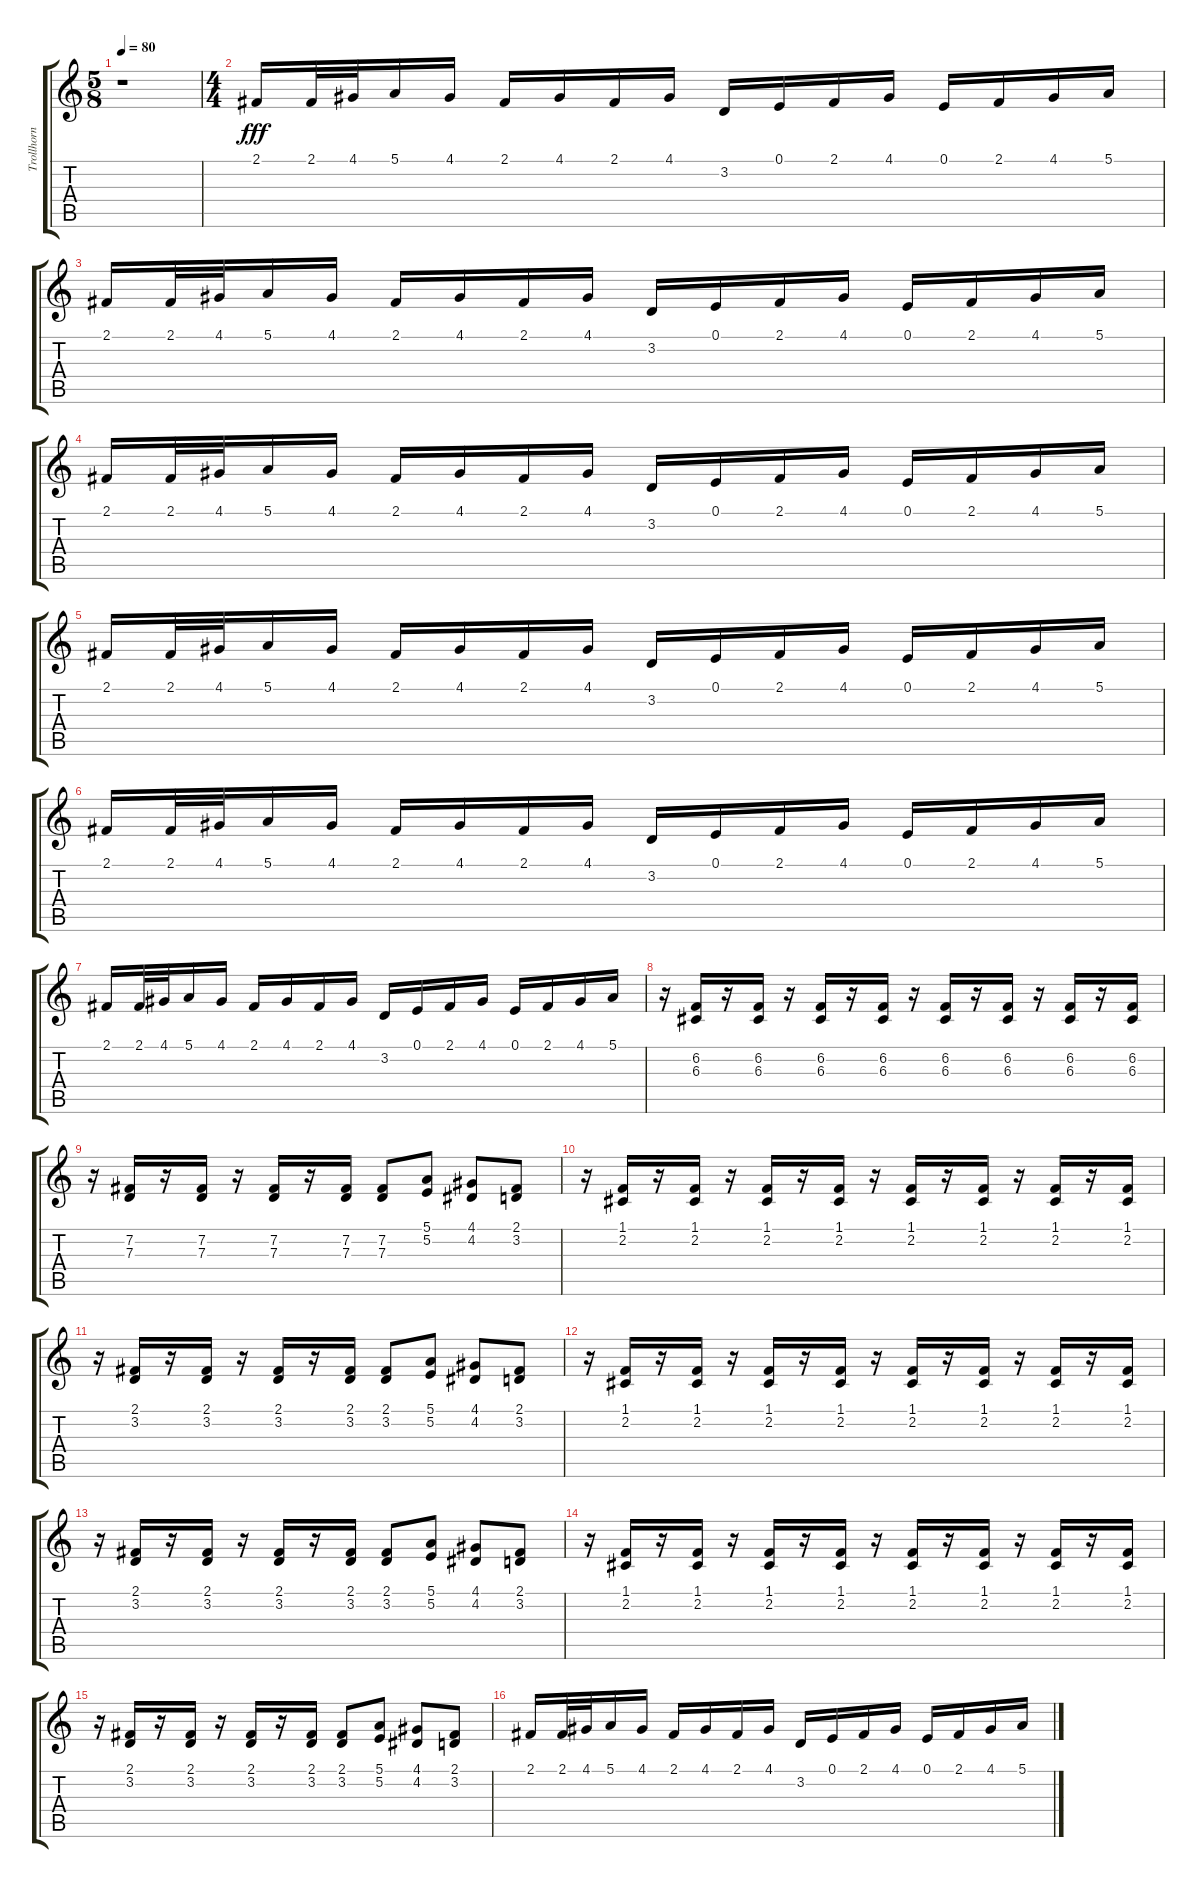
\track ("Trollhorn" "Trollhorn") {instrument harpsichord}
\staff {score tabs}
\tuning (E4 B3 G3 D3 A2 E2) {hide}
\ts (5 8)
\tempo 80
\clef g2
\ks c
r.1{dy fff instrument harpsichord} |
\ts (4 4)
2.1.16 2.1.32 4.1.32 5.1.16 4.1.16 2.1.16 4.1.16 2.1.16 4.1.16 3.2.16 0.1.16 2.1.16 4.1.16 0.1.16 2.1.16 4.1.16 5.1.16 |
2.1.16 2.1.32 4.1.32 5.1.16 4.1.16 2.1.16 4.1.16 2.1.16 4.1.16 3.2.16 0.1.16 2.1.16 4.1.16 0.1.16 2.1.16 4.1.16 5.1.16 |
2.1.16 2.1.32 4.1.32 5.1.16 4.1.16 2.1.16 4.1.16 2.1.16 4.1.16 3.2.16 0.1.16 2.1.16 4.1.16 0.1.16 2.1.16 4.1.16 5.1.16 |
2.1.16 2.1.32 4.1.32 5.1.16 4.1.16 2.1.16 4.1.16 2.1.16 4.1.16 3.2.16 0.1.16 2.1.16 4.1.16 0.1.16 2.1.16 4.1.16 5.1.16 |
2.1.16 2.1.32 4.1.32 5.1.16 4.1.16 2.1.16 4.1.16 2.1.16 4.1.16 3.2.16 0.1.16 2.1.16 4.1.16 0.1.16 2.1.16 4.1.16 5.1.16 |
2.1.16 2.1.32 4.1.32 5.1.16 4.1.16 2.1.16 4.1.16 2.1.16 4.1.16 3.2.16 0.1.16 2.1.16 4.1.16 0.1.16 2.1.16 4.1.16 5.1.16 |
r.16 (6.2 6.3).16{instrument accordion} r.16 (6.2 6.3).16 r.16 (6.2 6.3).16 r.16 (6.2 6.3).16 r.16 (6.2 6.3).16 r.16 (6.2 6.3).16 r.16 (6.2 6.3).16 r.16 (6.2 6.3).16 |
r.16 (7.2 7.3).16{instrument accordion} r.16 (7.2 7.3).16 r.16 (7.2 7.3).16 r.16 (7.2 7.3).16 (7.2 7.3).8 (5.1 5.2).8 (4.1 4.2).8 (2.1 3.2).8 |
r.16 (1.1 2.2).16{instrument accordion} r.16 (1.1 2.2).16 r.16 (1.1 2.2).16 r.16 (1.1 2.2).16 r.16 (1.1 2.2).16 r.16 (1.1 2.2).16 r.16 (1.1 2.2).16 r.16 (1.1 2.2).16 |
r.16 (2.1 3.2).16{instrument accordion} r.16 (2.1 3.2).16 r.16 (2.1 3.2).16 r.16 (2.1 3.2).16 (2.1 3.2).8 (5.1 5.2).8 (4.1 4.2).8 (2.1 3.2).8 |
r.16 (1.1 2.2).16{instrument accordion} r.16 (1.1 2.2).16 r.16 (1.1 2.2).16 r.16 (1.1 2.2).16 r.16 (1.1 2.2).16 r.16 (1.1 2.2).16 r.16 (1.1 2.2).16 r.16 (1.1 2.2).16 |
r.16 (2.1 3.2).16{instrument accordion} r.16 (2.1 3.2).16 r.16 (2.1 3.2).16 r.16 (2.1 3.2).16 (2.1 3.2).8 (5.1 5.2).8 (4.1 4.2).8 (2.1 3.2).8 |
r.16 (1.1 2.2).16{instrument accordion} r.16 (1.1 2.2).16 r.16 (1.1 2.2).16 r.16 (1.1 2.2).16 r.16 (1.1 2.2).16 r.16 (1.1 2.2).16 r.16 (1.1 2.2).16 r.16 (1.1 2.2).16 |
r.16 (2.1 3.2).16{instrument accordion} r.16 (2.1 3.2).16 r.16 (2.1 3.2).16 r.16 (2.1 3.2).16 (2.1 3.2).8 (5.1 5.2).8 (4.1 4.2).8 (2.1 3.2).8 |
2.1.16{instrument harpsichord} 2.1.32 4.1.32 5.1.16 4.1.16 2.1.16 4.1.16 2.1.16 4.1.16 3.2.16 0.1.16 2.1.16 4.1.16 0.1.16 2.1.16 4.1.16 5.1.16
